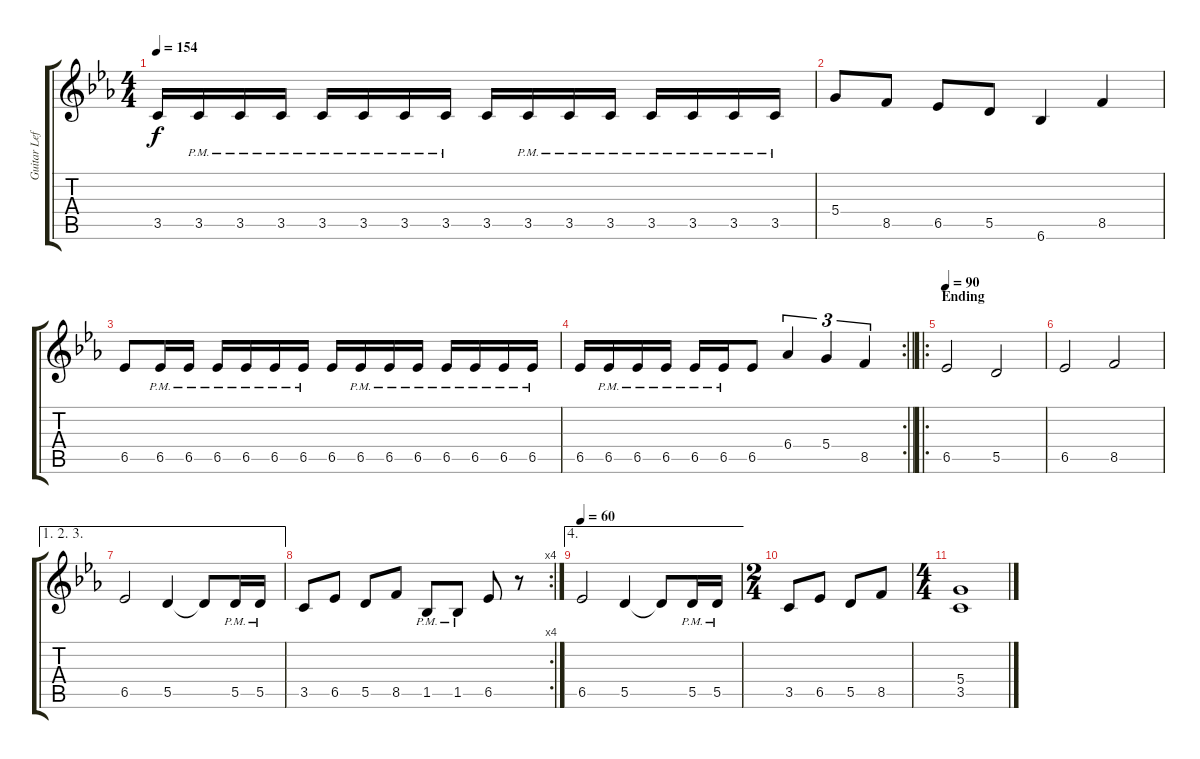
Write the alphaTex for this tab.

\track ("Guitar Left" "Guitar Lef") {instrument distortionguitar}
\staff {score tabs}
\tuning (E4 B3 G3 D3 A2 E2) {hide}
\ts (4 4)
\tempo 154
\clef g2
\ks cminor
3.5.16{dy f} 3.5{pm}.16 3.5{pm}.16 3.5{pm}.16 3.5{pm}.16 3.5{pm}.16 3.5{pm}.16 3.5{pm}.16 3.5.16 3.5{pm}.16 3.5{pm}.16 3.5{pm}.16 3.5{pm}.16 3.5{pm}.16 3.5{pm}.16 3.5{pm}.16 |
5.4.8 8.5.8 6.5.8 5.5.8 6.6.4 8.5.4 |
6.5.8 6.5{pm}.16 6.5{pm}.16 6.5{pm}.16 6.5{pm}.16 6.5{pm}.16 6.5{pm}.16 6.5.16 6.5{pm}.16 6.5{pm}.16 6.5{pm}.16 6.5{pm}.16 6.5{pm}.16 6.5{pm}.16 6.5{pm}.16 |
\rc 2
\barLineRight lightlight
6.5.16 6.5{pm}.16 6.5{pm}.16 6.5{pm}.16 6.5{pm}.16 6.5{pm}.16 6.5.8 6.4.4{tu (3 2)} 5.4.4{tu (3 2)} 8.5.4{tu (3 2)} |
\ro
\section ("" "Ending")
\tempo 90
6.5.2 5.5.2 |
6.5.2 8.5.2 |
\ae (1 2 3)
6.5.2 5.5.4 5.5{t}.8 5.5{pm}.16 5.5{pm}.16 |
\rc 4
3.5.8 6.5.8 5.5.8 8.5.8 1.5{pm}.8 1.5{pm}.8 6.5.8 r.8 |
\ae 4
\tempo 60
6.5.2 5.5.4 5.5{t}.8 5.5{pm}.16 5.5{pm}.16 |
\ts (2 4)
3.5.8 6.5.8 5.5.8 8.5.8 |
\ts (4 4)
(5.4 3.5).1
